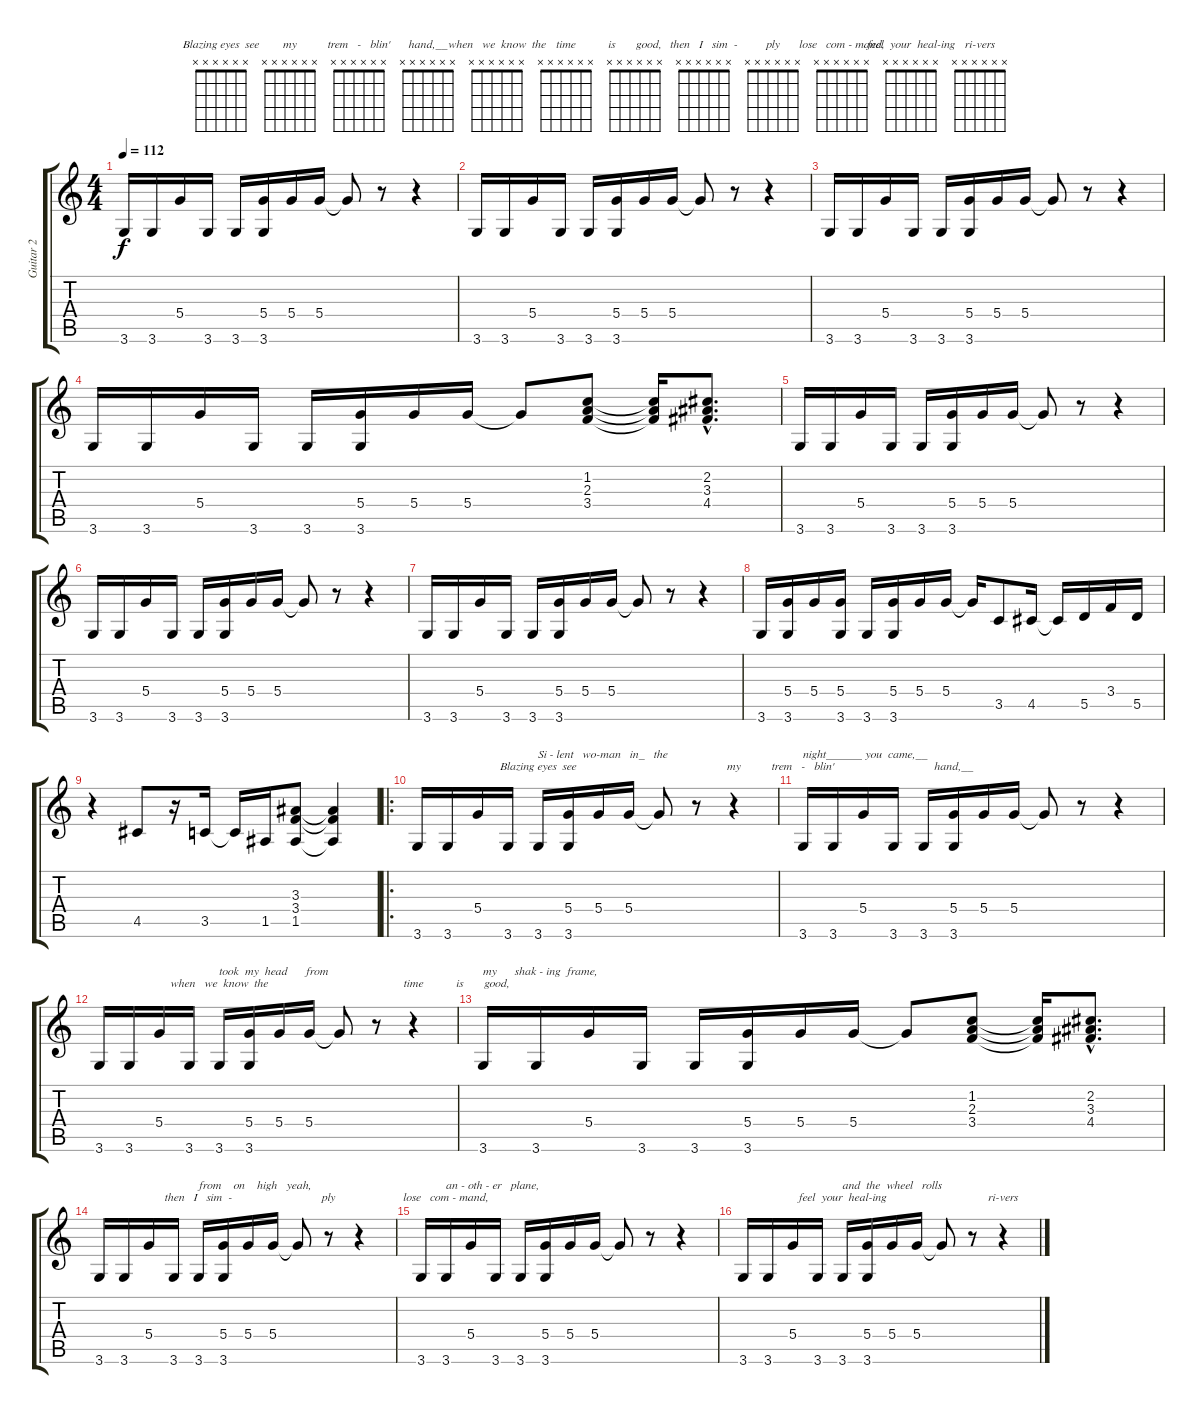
\track ("Guitar 2" "Guitar 2") {instrument distortionguitar}
\staff {score tabs}
\tuning (E4 B3 G3 D3 A2 E2) {hide}
\chord ("Blazing eyes  see  " x x x x x x) {firstfret 0}
\chord ("my" x x x x x x) {firstfret 0}
\chord ("trem   -   blin'  " x x x x x x) {firstfret 0}
\chord ("hand,__" x x x x x x) {firstfret 0}
\chord ("when   we  know  the" x x x x x x) {firstfret 0}
\chord ("time" x x x x x x) {firstfret 0}
\chord ("is       good," x x x x x x) {firstfret 0}
\chord ("then   I   sim  - " x x x x x x) {firstfret 0}
\chord ("ply" x x x x x x) {firstfret 0}
\chord ("lose   com - mand," x x x x x x) {firstfret 0}
\chord ("feel  your  heal-ing" x x x x x x) {firstfret 0}
\chord ("ri-vers" x x x x x x) {firstfret 0}
\ts (4 4)
\tempo 112
\clef g2
\ks c
3.6.16{dy f instrument distortionguitar} 3.6.16 5.4.16 3.6.16 3.6.16 (5.4 3.6).16 5.4.16 5.4.16 5.4{t}.8 r.8 r.4 |
3.6.16 3.6.16 5.4.16 3.6.16 3.6.16 (5.4 3.6).16 5.4.16 5.4.16 5.4{t}.8 r.8 r.4 |
3.6.16 3.6.16 5.4.16 3.6.16 3.6.16 (5.4 3.6).16 5.4.16 5.4.16 5.4{t}.8 r.8 r.4 |
3.6.16 3.6.16 5.4.16 3.6.16 3.6.16 (5.4 3.6).16 5.4.16 5.4.16 5.4{t}.8 (1.2 2.3 3.4).8 (1.2{t} 2.3{t} 3.4{t}).16 (2.2{hac} 3.3{hac} 4.4{hac}).8{d} |
3.6.16 3.6.16 5.4.16 3.6.16 3.6.16 (5.4 3.6).16 5.4.16 5.4.16 5.4{t}.8 r.8 r.4 |
3.6.16 3.6.16 5.4.16 3.6.16 3.6.16 (5.4 3.6).16 5.4.16 5.4.16 5.4{t}.8 r.8 r.4 |
3.6.16 3.6.16 5.4.16 3.6.16 3.6.16 (5.4 3.6).16 5.4.16 5.4.16 5.4{t}.8 r.8 r.4 |
3.6.16 (5.4 3.6).16 5.4.16 (5.4 3.6).16 3.6.16 (5.4 3.6).16 5.4.16 5.4.16 5.4{t}.16 3.5.8 4.5.16 4.5{t}.16 5.5.16 3.4.16 5.5.16 |
r.4 4.5.8 r.16 3.5.16 3.5{t}.16 1.5.16 (3.3 3.4 1.5).8 (3.3{t} 3.4{t} 1.5{t}).4 |
\ro
3.6.16 3.6.16 5.4.16 3.6.16 3.6.16{ch "Blazing eyes  see  " txt "Si - lent   wo-man   in_   the "} (5.4 3.6).16 5.4.16 5.4.16 5.4{t}.8 r.8 r.4{ch "my"} |
3.6.16{ch "trem   -   blin'  " txt "night______ you  came,__"} 3.6.16 5.4.16 3.6.16 3.6.16 (5.4 3.6).16{ch "hand,__"} 5.4.16 5.4.16 5.4{t}.8 r.8 r.4 |
3.6.16 3.6.16 5.4.16 3.6.16 3.6.16{ch "when   we  know  the" txt "took  my  head      from   "} (5.4 3.6).16 5.4.16 5.4.16 5.4{t}.8 r.8 r.4{ch "time"} |
3.6.16{ch "is       good," txt "my      shak - ing  frame,"} 3.6.16 5.4.16 3.6.16 3.6.16 (5.4 3.6).16 5.4.16 5.4.16 5.4{t}.8 (1.2 2.3 3.4).8 (1.2{t} 2.3{t} 3.4{t}).16 (2.2{hac} 3.3{hac} 4.4{hac}).8{d} |
3.6.16 3.6.16 5.4.16 3.6.16 3.6.16{ch "then   I   sim  - " txt "from    on    high   yeah,"} (5.4 3.6).16 5.4.16 5.4.16 5.4{t}.8 r.8{ch "ply"} r.4 |
3.6.16 3.6.16{ch "lose   com - mand," txt "an - oth - er   plane,"} 5.4.16 3.6.16 3.6.16 (5.4 3.6).16 5.4.16 5.4.16 5.4{t}.8 r.8 r.4 |
3.6.16 3.6.16 5.4.16 3.6.16 3.6.16{ch "feel  your  heal-ing" txt "and  the  wheel   rolls          "} (5.4 3.6).16 5.4.16 5.4.16 5.4{t}.8 r.8 r.4{ch "ri-vers"}
